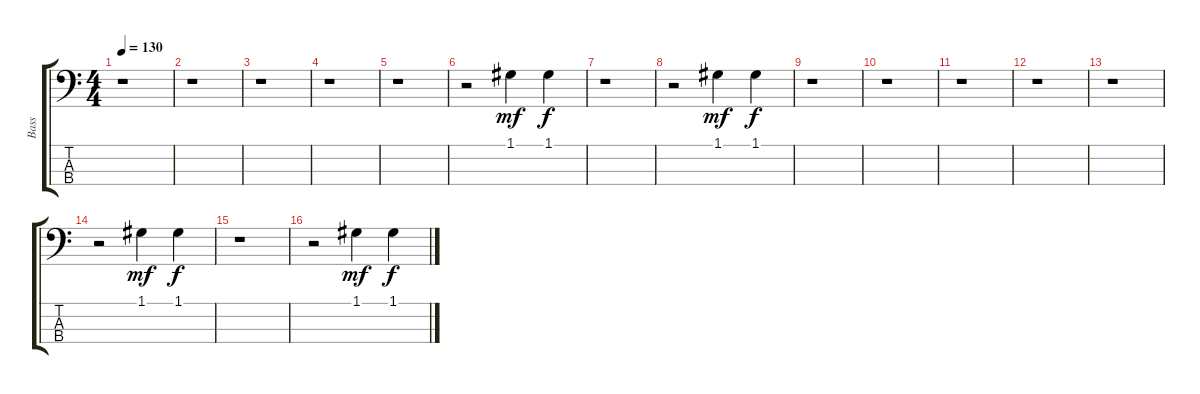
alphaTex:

\track ("Bass" "Bass") {instrument fretlessbass}
\staff {score tabs}
\tuning (G2 D2 A1 E1) {hide}
\ts (4 4)
\tempo 130
\clef f4
\ks c
r.1{dy f} |
r.1 |
r.1 |
r.1 |
r.1 |
r.2 1.1.4{dy mf} 1.1.4{dy f} |
r.1 |
r.2 1.1.4{dy mf} 1.1.4{dy f} |
r.1 |
r.1 |
r.1 |
r.1 |
r.1 |
r.2 1.1.4{dy mf} 1.1.4{dy f} |
r.1 |
r.2 1.1.4{dy mf} 1.1.4{dy f}
